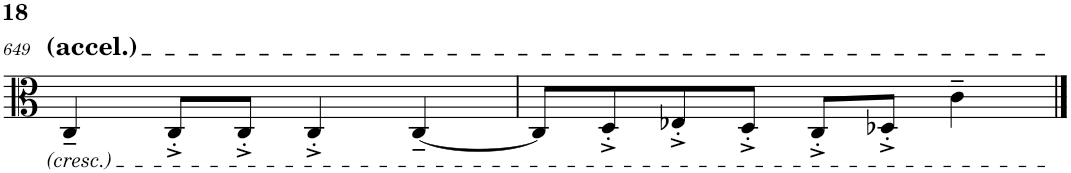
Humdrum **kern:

**kern
*part1
*staff1
*I"Viola
*I'Vla.
!!LO:PB:g=z
*clefC3
*k[]
*M4/4
=649
4C~/
8C'^/L
8C'^/J
4C'^/
[4C~/
=650
8C/L]
8D'^/
8E-X'^/
8D'^/J
8C'^/L
8D-X'^/J
4c~\
==
*-
